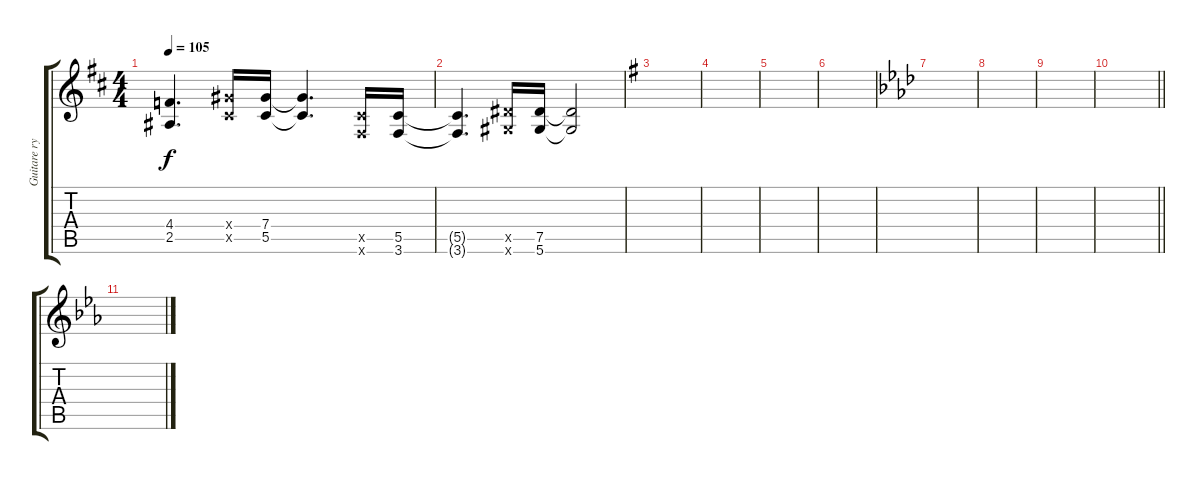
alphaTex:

\track ("Guitare rythmique (solo both)" "Guitare ry") {instrument distortionguitar}
\staff {score tabs}
\tuning (Eb4 Bb3 Gb3 Db3 Ab2 Eb2) {hide}
\ts (4 4)
\tempo 105
\clef g2
\ks d
(4.4 2.5).4{d dy f} (7.4{x} 5.5{x}).16 (7.4 5.5).16 (7.4{t} 5.5{t}).4{d} (5.5{x} 3.6{x}).16 (5.5 3.6).16 |
(5.5{t} 3.6{t}).4{d} (7.5{x} 5.6{x}).16 (7.5 5.6).16 (7.5{t} 5.6{t}).2 |
\ks g
|
|
|
|
\ks ab
|
|
|
\barLineRight lightlight
|
\ks eb
